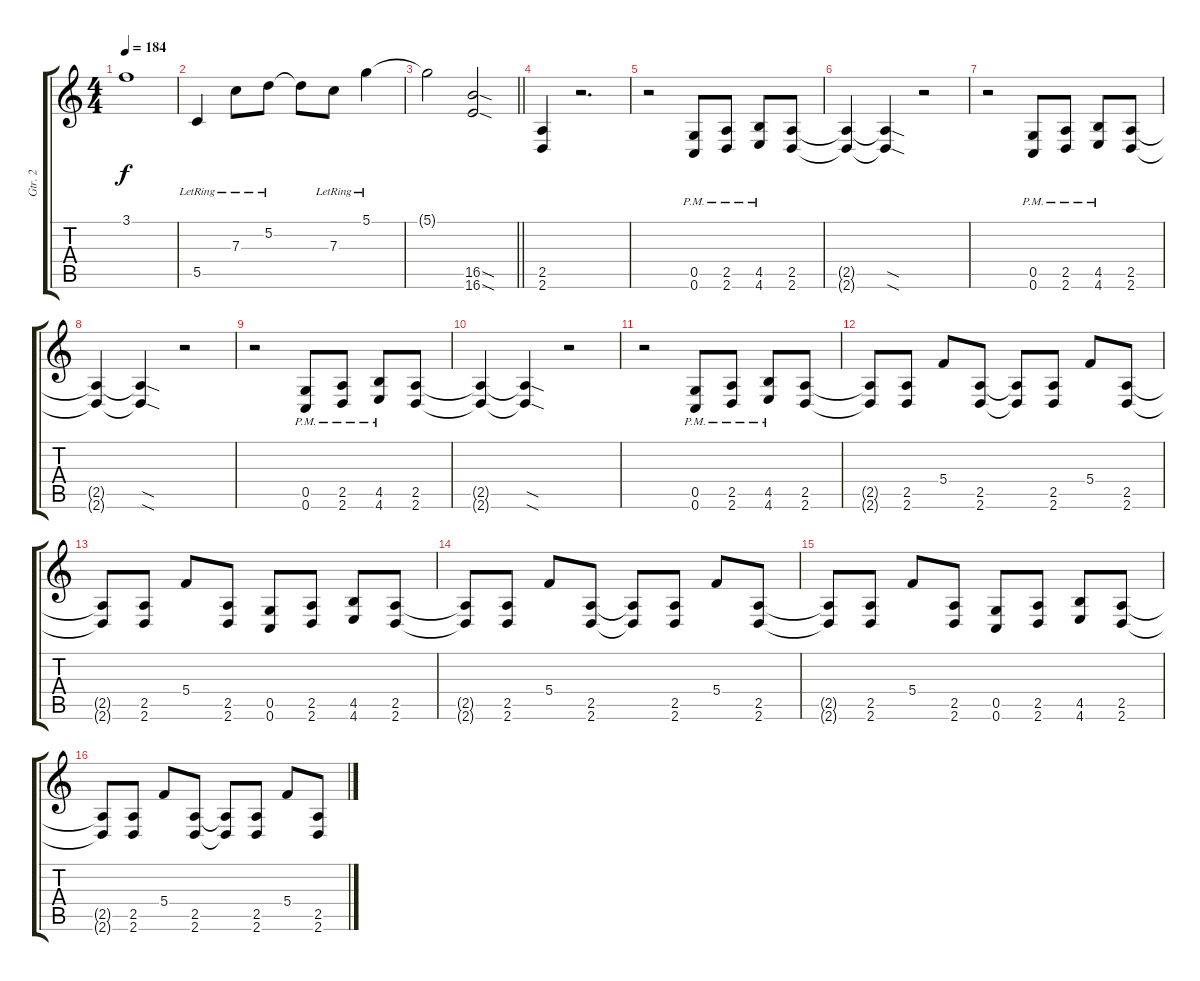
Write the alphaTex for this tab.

\track ("Gtr. 2" "Gtr. 2") {instrument overdrivenguitar}
\staff {score tabs}
\tuning (D4 A3 F3 C3 G2 C2) {hide}
\ts (4 4)
\tempo 184
\clef g2
\ks c
3.1{t}.1{dy f} |
5.5{lr}.4 7.3{lr}.8 5.2{lr}.8 5.2{t}.8 7.3{lr}.8 5.1{lr}.4 |
\barLineRight lightlight
5.1{t}.2 (16.5{sod} 16.6{sod}).2 |
(2.5 2.6).4 r.2{d} |
r.2 (0.5{pm} 0.6{pm}).8 (2.5{pm} 2.6{pm}).8 (4.5{pm} 4.6{pm}).8 (2.5 2.6).8 |
(2.5{t} 2.6{t}).4 (2.5{sod t} 2.6{sod t}).4 r.2 |
r.2 (0.5{pm} 0.6{pm}).8 (2.5{pm} 2.6{pm}).8 (4.5{pm} 4.6{pm}).8 (2.5 2.6).8 |
(2.5{t} 2.6{t}).4 (2.5{sod t} 2.6{sod t}).4 r.2 |
r.2 (0.5{pm} 0.6{pm}).8 (2.5{pm} 2.6{pm}).8 (4.5{pm} 4.6{pm}).8 (2.5 2.6).8 |
(2.5{t} 2.6{t}).4 (2.5{sod t} 2.6{sod t}).4 r.2 |
r.2 (0.5{pm} 0.6{pm}).8 (2.5{pm} 2.6{pm}).8 (4.5{pm} 4.6{pm}).8 (2.5 2.6).8 |
(2.5{t} 2.6{t}).8 (2.5 2.6).8 5.4.8 (2.5 2.6).8 (2.5{t} 2.6{t}).8 (2.5 2.6).8 5.4.8 (2.5 2.6).8 |
(2.5{t} 2.6{t}).8 (2.5 2.6).8 5.4.8 (2.5 2.6).8 (0.5 0.6).8 (2.5 2.6).8 (4.5 4.6).8 (2.5 2.6).8 |
(2.5{t} 2.6{t}).8 (2.5 2.6).8 5.4.8 (2.5 2.6).8 (2.5{t} 2.6{t}).8 (2.5 2.6).8 5.4.8 (2.5 2.6).8 |
(2.5{t} 2.6{t}).8 (2.5 2.6).8 5.4.8 (2.5 2.6).8 (0.5 0.6).8 (2.5 2.6).8 (4.5 4.6).8 (2.5 2.6).8 |
(2.5{t} 2.6{t}).8 (2.5 2.6).8 5.4.8 (2.5 2.6).8 (2.5{t} 2.6{t}).8 (2.5 2.6).8 5.4.8 (2.5 2.6).8
